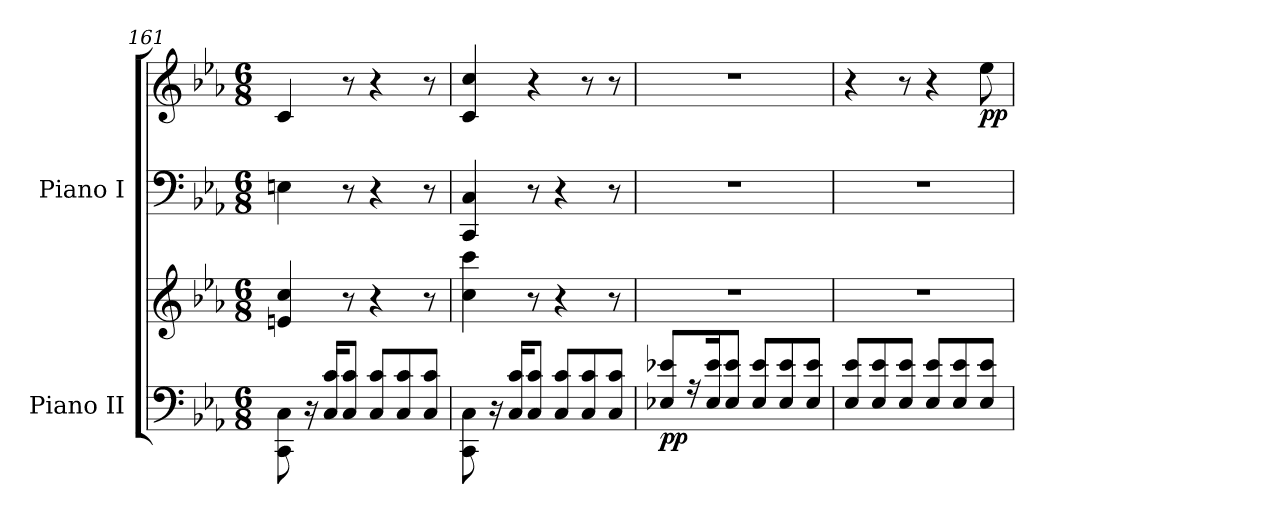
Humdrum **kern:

**kern	**kern	**dynam	**kern	**kern	**dynam
*part2	*part2	*part2	*part1	*part1	*part1
*staff4	*staff3	*staff3/4	*staff2	*staff1	*staff1/2
*I"Piano II	*	*	*I"Piano I	*	*
*I'Pno. II	*	*	*I'Pno. I	*	*
*clefF4	*clefG2	*	*clefF4	*clefG2	*
*k[b-e-a-]	*k[b-e-a-]	*	*k[b-e-a-]	*k[b-e-a-]	*
*M6/8	*M6/8	*	*M6/8	*M6/8	*
=161	=161	=161	=161	=161	=161
8CC\ 8C\	4en/ 4cc/	.	4En!\	4c!/	.
16r	.	.	.	.	.
16C/ 16c/KL	.	.	.	.	.
8C/ 8c/J	8r	.	8r	8r	.
8C/ 8c/L	4r	.	4r	4r	.
8C/ 8c/	.	.	.	.	.
8C/ 8c/J	8r	.	8r	8r	.
=162	=162	=162	=162	=162	=162
8CC\ 8C\	4cc\ 4ccc\	.	4CC!/ 4C!/	4c!/ 4cc!/	.
16r	.	.	.	.	.
16C/ 16c/KL	.	.	.	.	.
8C/ 8c/J	8r	.	8r	4r	.
8C/ 8c/L	4r	.	4r	.	.
8C/ 8c/	.	.	.	8r	.
8C/ 8c/J	8r	.	8r	8r	.
=163	=163	=163	=163	=163	=163
!	!	!LO:DY:b=2	!	!	!
8E-X/ 8e-X/L	2.r	pp	2.r	2.r	.
16r	.	.	.	.	.
16E-/ 16e-/K	.	.	.	.	.
8E-/ 8e-/J	.	.	.	.	.
8E-/ 8e-/L	.	.	.	.	.
8E-/ 8e-/	.	.	.	.	.
8E-/ 8e-/J	.	.	.	.	.
=164	=164	=164	=164	=164	=164
8E-/ 8e-/L	2.r	.	2.r	4r	.
8E-/ 8e-/	.	.	.	.	.
8E-/ 8e-/J	.	.	.	8r	.
8E-/ 8e-/L	.	.	.	4r	.
8E-/ 8e-/	.	.	.	.	.
!	!	!	!	!	!LO:DY:b
8E-/ 8e-/J	.	.	.	8ee-\	pp
=	=	=	=	=	=
*-	*-	*-	*-	*-	*-
